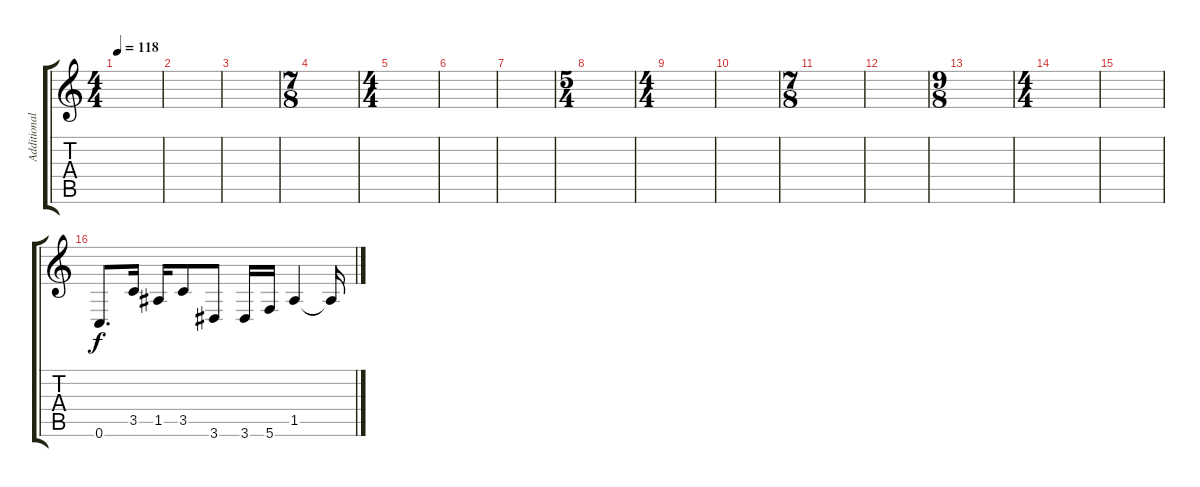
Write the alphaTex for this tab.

\track ("Additional guitar" "Additional") {instrument distortionguitar}
\staff {score tabs}
\tuning (E4 B3 G3 D3 A2 C2) {hide}
\ts (4 4)
\tempo 118
\clef g2
\ks c
|
|
|
\ts (7 8)
|
\ts (4 4)
|
|
|
\ts (5 4)
|
\ts (4 4)
|
|
\ts (7 8)
|
|
\ts (9 8)
|
\ts (4 4)
|
|
0.6.8{d} 3.5.16 1.5.16 3.5.8 3.6.8 3.6.16 5.6.16 1.5.4 1.5{t}.16
